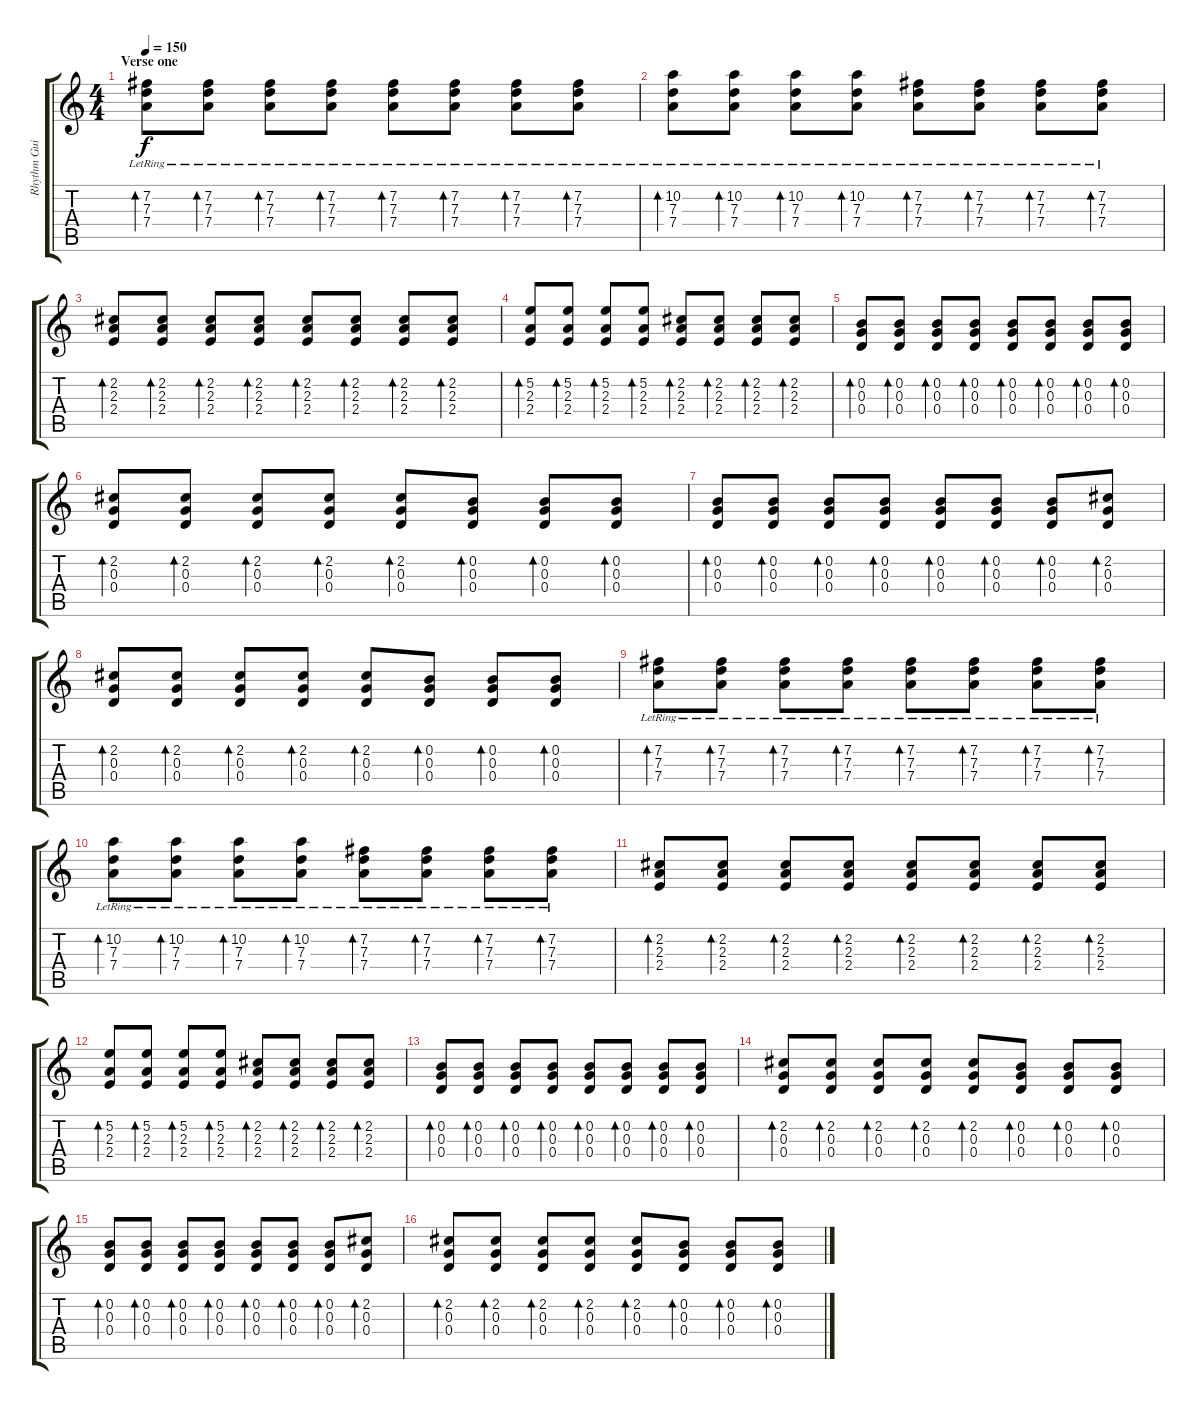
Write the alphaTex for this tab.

\track ("Rhythm Guitar" "Rhythm Gui") {instrument electricguitarclean}
\staff {score tabs}
\tuning (E4 B3 G3 D3 A2 E2) {hide}
\ts (4 4)
\section ("" "Verse one")
\tempo 150
\clef g2
\ks c
(7.2{lr} 7.3{lr} 7.4{lr}).8{bd 120 dy f} (7.2{lr} 7.3{lr} 7.4{lr}).8{bd 120} (7.2{lr} 7.3{lr} 7.4{lr}).8{bd 120} (7.2{lr} 7.3{lr} 7.4{lr}).8{bd 120} (7.2{lr} 7.3{lr} 7.4{lr}).8{bd 120} (7.2{lr} 7.3{lr} 7.4{lr}).8{bd 120} (7.2{lr} 7.3{lr} 7.4{lr}).8{bd 120} (7.2{lr} 7.3{lr} 7.4{lr}).8{bd 120} |
(10.2{lr} 7.3{lr} 7.4{lr}).8{bd 120} (10.2{lr} 7.3{lr} 7.4{lr}).8{bd 120} (10.2{lr} 7.3{lr} 7.4{lr}).8{bd 120} (10.2{lr} 7.3{lr} 7.4{lr}).8{bd 120} (7.2{lr} 7.3{lr} 7.4{lr}).8{bd 120} (7.2{lr} 7.3{lr} 7.4{lr}).8{bd 120} (7.2{lr} 7.3{lr} 7.4{lr}).8{bd 120} (7.2{lr} 7.3{lr} 7.4{lr}).8{bd 120} |
(2.2 2.3 2.4).8{bd 120} (2.2 2.3 2.4).8{bd 120} (2.2 2.3 2.4).8{bd 120} (2.2 2.3 2.4).8{bd 120} (2.2 2.3 2.4).8{bd 120} (2.2 2.3 2.4).8{bd 120} (2.2 2.3 2.4).8{bd 120} (2.2 2.3 2.4).8{bd 120} |
(5.2 2.3 2.4).8{bd 120} (5.2 2.3 2.4).8{bd 120} (5.2 2.3 2.4).8{bd 120} (5.2 2.3 2.4).8{bd 120} (2.2 2.3 2.4).8{bd 120} (2.2 2.3 2.4).8{bd 120} (2.2 2.3 2.4).8{bd 120} (2.2 2.3 2.4).8{bd 120} |
(0.2 0.3 0.4).8{bd 120} (0.2 0.3 0.4).8{bd 120} (0.2 0.3 0.4).8{bd 120} (0.2 0.3 0.4).8{bd 120} (0.2 0.3 0.4).8{bd 120} (0.2 0.3 0.4).8{bd 120} (0.2 0.3 0.4).8{bd 120} (0.2 0.3 0.4).8{bd 120} |
(2.2 0.3 0.4).8{bd 120} (2.2 0.3 0.4).8{bd 120} (2.2 0.3 0.4).8{bd 120} (2.2 0.3 0.4).8{bd 120} (2.2 0.3 0.4).8{bd 120} (0.2 0.3 0.4).8{bd 120} (0.2 0.3 0.4).8{bd 120} (0.2 0.3 0.4).8{bd 120} |
(0.2 0.3 0.4).8{bd 120} (0.2 0.3 0.4).8{bd 120} (0.2 0.3 0.4).8{bd 120} (0.2 0.3 0.4).8{bd 120} (0.2 0.3 0.4).8{bd 120} (0.2 0.3 0.4).8{bd 120} (0.2 0.3 0.4).8{bd 120} (2.2 0.3 0.4).8{bd 120} |
(2.2 0.3 0.4).8{bd 120} (2.2 0.3 0.4).8{bd 120} (2.2 0.3 0.4).8{bd 120} (2.2 0.3 0.4).8{bd 120} (2.2 0.3 0.4).8{bd 120} (0.2 0.3 0.4).8{bd 120} (0.2 0.3 0.4).8{bd 120} (0.2 0.3 0.4).8{bd 120} |
(7.2{lr} 7.3{lr} 7.4{lr}).8{bd 120} (7.2{lr} 7.3{lr} 7.4{lr}).8{bd 120} (7.2{lr} 7.3{lr} 7.4{lr}).8{bd 120} (7.2{lr} 7.3{lr} 7.4{lr}).8{bd 120} (7.2{lr} 7.3{lr} 7.4{lr}).8{bd 120} (7.2{lr} 7.3{lr} 7.4{lr}).8{bd 120} (7.2{lr} 7.3{lr} 7.4{lr}).8{bd 120} (7.2{lr} 7.3{lr} 7.4{lr}).8{bd 120} |
(10.2{lr} 7.3{lr} 7.4{lr}).8{bd 120} (10.2{lr} 7.3{lr} 7.4{lr}).8{bd 120} (10.2{lr} 7.3{lr} 7.4{lr}).8{bd 120} (10.2{lr} 7.3{lr} 7.4{lr}).8{bd 120} (7.2{lr} 7.3{lr} 7.4{lr}).8{bd 120} (7.2{lr} 7.3{lr} 7.4{lr}).8{bd 120} (7.2{lr} 7.3{lr} 7.4{lr}).8{bd 120} (7.2{lr} 7.3{lr} 7.4{lr}).8{bd 120} |
(2.2 2.3 2.4).8{bd 120} (2.2 2.3 2.4).8{bd 120} (2.2 2.3 2.4).8{bd 120} (2.2 2.3 2.4).8{bd 120} (2.2 2.3 2.4).8{bd 120} (2.2 2.3 2.4).8{bd 120} (2.2 2.3 2.4).8{bd 120} (2.2 2.3 2.4).8{bd 120} |
(5.2 2.3 2.4).8{bd 120} (5.2 2.3 2.4).8{bd 120} (5.2 2.3 2.4).8{bd 120} (5.2 2.3 2.4).8{bd 120} (2.2 2.3 2.4).8{bd 120} (2.2 2.3 2.4).8{bd 120} (2.2 2.3 2.4).8{bd 120} (2.2 2.3 2.4).8{bd 120} |
(0.2 0.3 0.4).8{bd 120} (0.2 0.3 0.4).8{bd 120} (0.2 0.3 0.4).8{bd 120} (0.2 0.3 0.4).8{bd 120} (0.2 0.3 0.4).8{bd 120} (0.2 0.3 0.4).8{bd 120} (0.2 0.3 0.4).8{bd 120} (0.2 0.3 0.4).8{bd 120} |
(2.2 0.3 0.4).8{bd 120} (2.2 0.3 0.4).8{bd 120} (2.2 0.3 0.4).8{bd 120} (2.2 0.3 0.4).8{bd 120} (2.2 0.3 0.4).8{bd 120} (0.2 0.3 0.4).8{bd 120} (0.2 0.3 0.4).8{bd 120} (0.2 0.3 0.4).8{bd 120} |
(0.2 0.3 0.4).8{bd 120} (0.2 0.3 0.4).8{bd 120} (0.2 0.3 0.4).8{bd 120} (0.2 0.3 0.4).8{bd 120} (0.2 0.3 0.4).8{bd 120} (0.2 0.3 0.4).8{bd 120} (0.2 0.3 0.4).8{bd 120} (2.2 0.3 0.4).8{bd 120} |
(2.2 0.3 0.4).8{bd 120} (2.2 0.3 0.4).8{bd 120} (2.2 0.3 0.4).8{bd 120} (2.2 0.3 0.4).8{bd 120} (2.2 0.3 0.4).8{bd 120} (0.2 0.3 0.4).8{bd 120} (0.2 0.3 0.4).8{bd 120} (0.2 0.3 0.4).8{bd 120}
